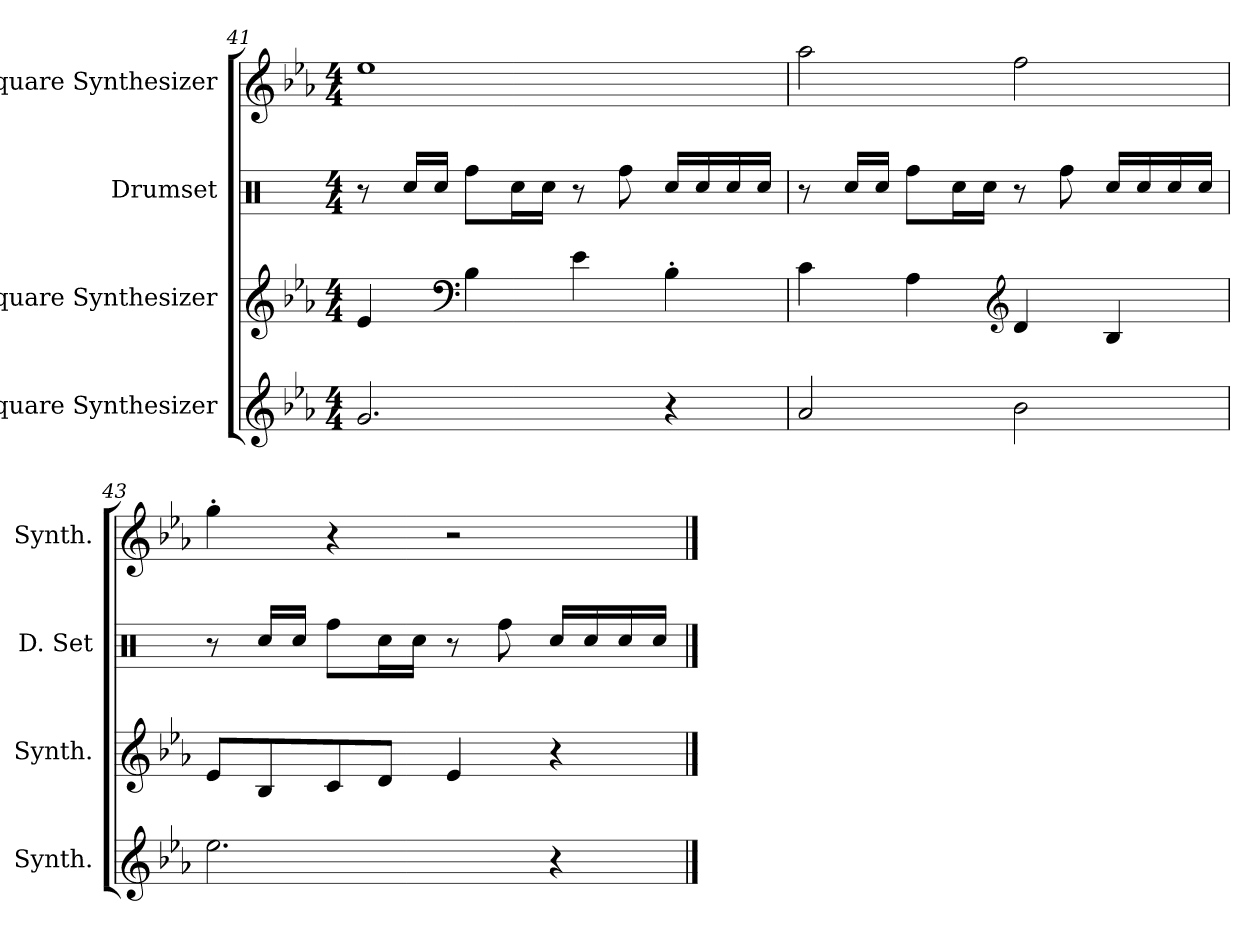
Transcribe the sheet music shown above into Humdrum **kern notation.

**kern	**kern	**kern	**kern
*part4	*part3	*part2	*part1
*staff4	*staff3	*staff2	*staff1
*I"Square Synthesizer	*I"Square Synthesizer	*I"Drumset	*I"Square Synthesizer
*I'Synth.	*I'Synth.	*I'D. Set	*I'Synth.
*clefG2	*clefG2	*clefX	*clefG2
*k[b-e-a-]	*k[b-e-a-]	*k[]	*k[b-e-a-]
*M4/4	*M4/4	*M4/4	*M4/4
=41	=41	=41	=41
2.g/	4e-/	8r	1ee-
.	.	16Rcc/LL	.
.	.	16Rcc/JJ	.
*	*clefF4	*	*
.	4B-\	8Rff\L	.
.	.	16Rcc\L	.
.	.	16Rcc\JJ	.
.	4e-\	8r	.
.	.	8Rff\	.
4r	4B-'\	16Rcc/LL	.
.	.	16Rcc/	.
.	.	16Rcc/	.
.	.	16Rcc/JJ	.
!!LO:PB:g=z
=42	=42	=42	=42
2a-/	4c\	8r	2aa-\
.	.	16Rcc/LL	.
.	.	16Rcc/JJ	.
.	4A-\	8Rff\L	.
.	.	16Rcc\L	.
.	.	16Rcc\JJ	.
*	*clefG2	*	*
2b-\	4d/	8r	2ff\
.	.	8Rff\	.
.	4B-/	16Rcc/LL	.
.	.	16Rcc/	.
.	.	16Rcc/	.
.	.	16Rcc/JJ	.
=43	=43	=43	=43
2.ee-\	8e-/L	8r	4gg'\
.	8B-/	16Rcc/LL	.
.	.	16Rcc/JJ	.
.	8c/	8Rff\L	4r
.	8d/J	16Rcc\L	.
.	.	16Rcc\JJ	.
.	4e-/	8r	2r
.	.	8Rff\	.
4r	4r	16Rcc/LL	.
.	.	16Rcc/	.
.	.	16Rcc/	.
.	.	16Rcc/JJ	.
==	==	==	==
*-	*-	*-	*-
